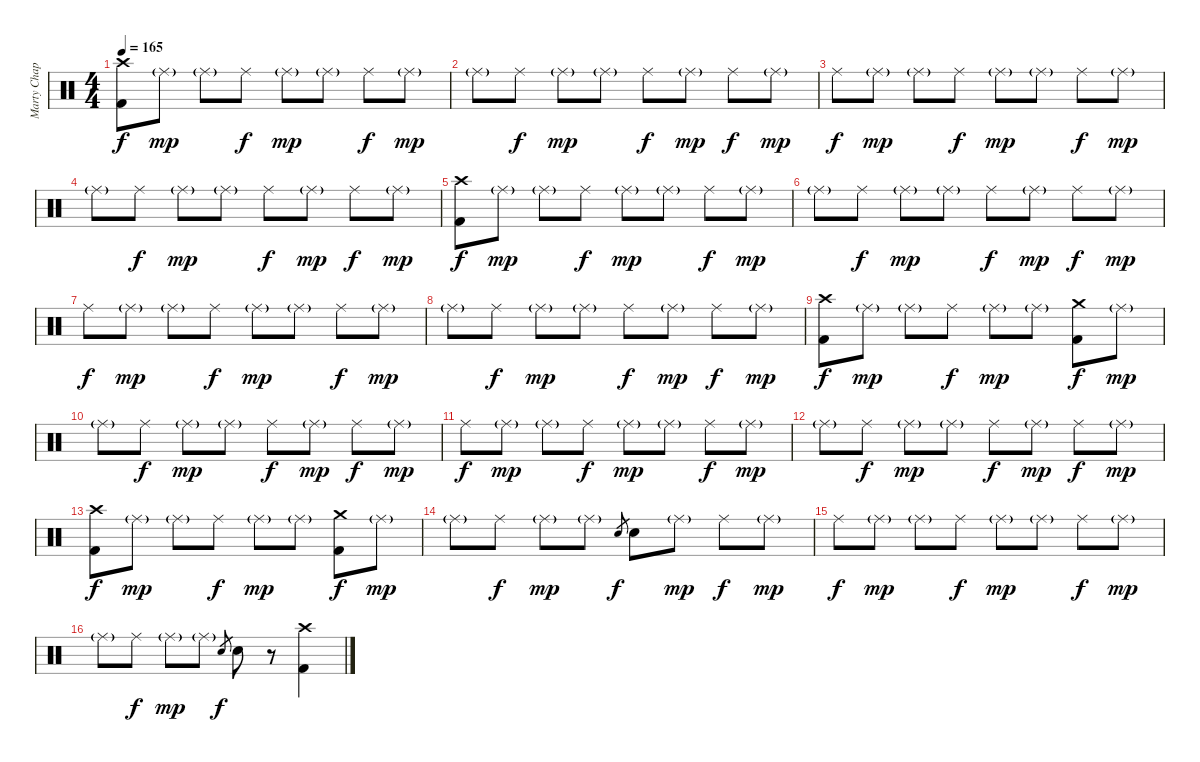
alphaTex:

\track ("Marty Chapman (Drums)" "Marty Chap") {instrument percussion}
\staff {score}
\articulation defaults
\ts (4 4)
\tempo 165
\clef neutral
\ks c
("Crash high (hit)" "Kick (hit) 2").8{dy f} "Ride (middle)"{g}.8{dy mp} "Ride (middle)"{g}.8 "Ride (middle)".8{dy f} "Ride (middle)"{g}.8{dy mp} "Ride (middle)"{g}.8 "Ride (middle)".8{dy f} "Ride (middle)"{g}.8{dy mp} |
"Ride (middle)"{g}.8 "Ride (middle)".8{dy f} "Ride (middle)"{g}.8{dy mp} "Ride (middle)"{g}.8 "Ride (middle)".8{dy f} "Ride (middle)"{g}.8{dy mp} "Ride (middle)".8{dy f} "Ride (middle)"{g}.8{dy mp} |
"Ride (middle)".8{dy f} "Ride (middle)"{g}.8{dy mp} "Ride (middle)"{g}.8 "Ride (middle)".8{dy f} "Ride (middle)"{g}.8{dy mp} "Ride (middle)"{g}.8 "Ride (middle)".8{dy f} "Ride (middle)"{g}.8{dy mp} |
"Ride (middle)"{g}.8 "Ride (middle)".8{dy f} "Ride (middle)"{g}.8{dy mp} "Ride (middle)"{g}.8 "Ride (middle)".8{dy f} "Ride (middle)"{g}.8{dy mp} "Ride (middle)".8{dy f} "Ride (middle)"{g}.8{dy mp} |
("Crash high (hit)" "Kick (hit) 2").8{dy f} "Ride (middle)"{g}.8{dy mp} "Ride (middle)"{g}.8 "Ride (middle)".8{dy f} "Ride (middle)"{g}.8{dy mp} "Ride (middle)"{g}.8 "Ride (middle)".8{dy f} "Ride (middle)"{g}.8{dy mp} |
"Ride (middle)"{g}.8 "Ride (middle)".8{dy f} "Ride (middle)"{g}.8{dy mp} "Ride (middle)"{g}.8 "Ride (middle)".8{dy f} "Ride (middle)"{g}.8{dy mp} "Ride (middle)".8{dy f} "Ride (middle)"{g}.8{dy mp} |
"Ride (middle)".8{dy f} "Ride (middle)"{g}.8{dy mp} "Ride (middle)"{g}.8 "Ride (middle)".8{dy f} "Ride (middle)"{g}.8{dy mp} "Ride (middle)"{g}.8 "Ride (middle)".8{dy f} "Ride (middle)"{g}.8{dy mp} |
"Ride (middle)"{g}.8 "Ride (middle)".8{dy f} "Ride (middle)"{g}.8{dy mp} "Ride (middle)"{g}.8 "Ride (middle)".8{dy f} "Ride (middle)"{g}.8{dy mp} "Ride (middle)".8{dy f} "Ride (middle)"{g}.8{dy mp} |
("Crash high (hit)" "Kick (hit) 2").8{dy f} "Ride (middle)"{g}.8{dy mp} "Ride (middle)"{g}.8 "Ride (middle)".8{dy f} "Ride (middle)"{g}.8{dy mp} "Ride (middle)"{g}.8 ("Crash medium (hit)" "Kick (hit) 2").8{dy f} "Ride (middle)"{g}.8{dy mp} |
"Ride (middle)"{g}.8 "Ride (middle)".8{dy f} "Ride (middle)"{g}.8{dy mp} "Ride (middle)"{g}.8 "Ride (middle)".8{dy f} "Ride (middle)"{g}.8{dy mp} "Ride (middle)".8{dy f} "Ride (middle)"{g}.8{dy mp} |
"Ride (middle)".8{dy f} "Ride (middle)"{g}.8{dy mp} "Ride (middle)"{g}.8 "Ride (middle)".8{dy f} "Ride (middle)"{g}.8{dy mp} "Ride (middle)"{g}.8 "Ride (middle)".8{dy f} "Ride (middle)"{g}.8{dy mp} |
"Ride (middle)"{g}.8 "Ride (middle)".8{dy f} "Ride (middle)"{g}.8{dy mp} "Ride (middle)"{g}.8 "Ride (middle)".8{dy f} "Ride (middle)"{g}.8{dy mp} "Ride (middle)".8{dy f} "Ride (middle)"{g}.8{dy mp} |
("Crash high (hit)" "Kick (hit) 2").8{dy f} "Ride (middle)"{g}.8{dy mp} "Ride (middle)"{g}.8 "Ride (middle)".8{dy f} "Ride (middle)"{g}.8{dy mp} "Ride (middle)"{g}.8 ("Crash medium (hit)" "Kick (hit) 2").8{dy f} "Ride (middle)"{g}.8{dy mp} |
"Ride (middle)"{g}.8 "Ride (middle)".8{dy f} "Ride (middle)"{g}.8{dy mp} "Ride (middle)"{g}.8 "Electric Snare (hit)".8{gr dy f} "Electric Snare (hit)".8 "Ride (middle)"{g}.8{dy mp} "Ride (middle)".8{dy f} "Ride (middle)"{g}.8{dy mp} |
"Ride (middle)".8{dy f} "Ride (middle)"{g}.8{dy mp} "Ride (middle)"{g}.8 "Ride (middle)".8{dy f} "Ride (middle)"{g}.8{dy mp} "Ride (middle)"{g}.8 "Ride (middle)".8{dy f} "Ride (middle)"{g}.8{dy mp} |
"Ride (middle)"{g}.8 "Ride (middle)".8{dy f} "Ride (middle)"{g}.8{dy mp} "Ride (middle)"{g}.8 "Electric Snare (hit)".8{gr dy f} "Electric Snare (hit)".8 r.8 ("Crash high (hit)" "Kick (hit) 2").4
